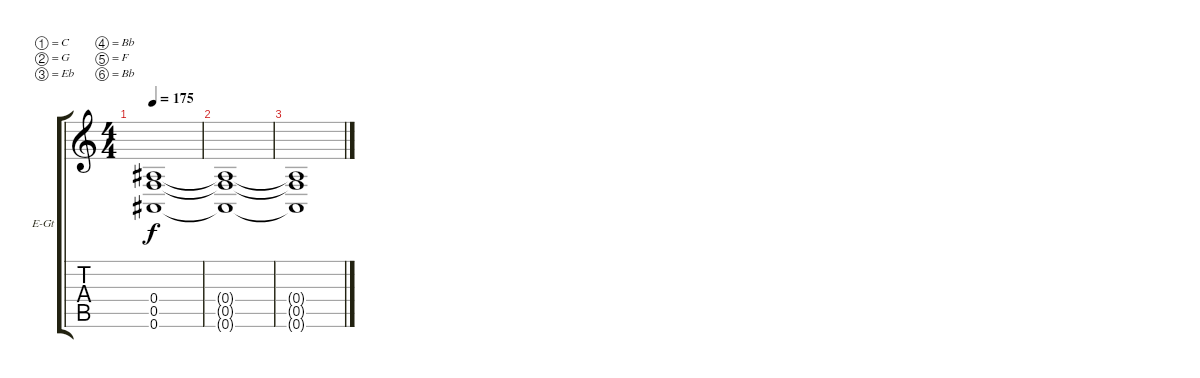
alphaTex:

\bracketExtendMode groupsimilarinstruments
\firstSystemTrackNameOrientation horizontal
\otherSystemsTrackNameOrientation horizontal
\track ("Additional Studio Guitar" "E-Gt") {instrument distortionguitar}
\staff {score tabs}
\tuning (C4 G3 Eb3 Bb2 F2 Bb1)
\ts (4 4)
\tempo 175
\clef g2
\ks c
(0.4 0.5 0.6).1{dy f} |
(0.4{t} 0.5{t} 0.6{t}).1 |
(0.4{t} 0.5{t} 0.6{t}).1
